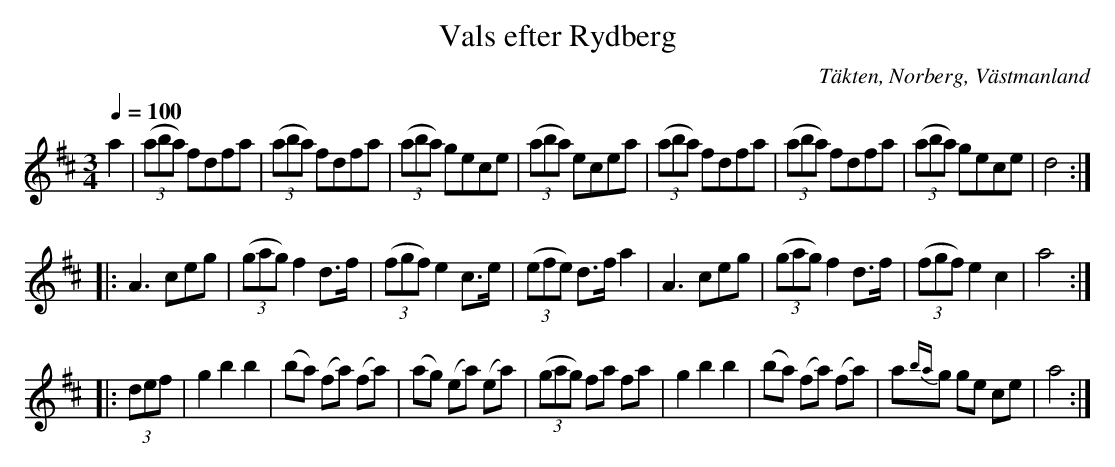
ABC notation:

X:1
T: Vals efter Rydberg
O: Täkten, Norberg, Västmanland
M: 3/4
Q: 1/4=100
L: 1/8
K: D
a2 | (3(aba) fdfa | (3(aba) fdfa | (3(aba) gece | (3(aba) ecea |  (3(aba) fdfa | (3(aba) fdfa | (3(aba) gece | d4 :|
|: A3 ceg | (3(gag) f2 d3/2f/2 | (3(fgf) e2 c3/2e/2 | (3(efe) d3/2f/2 a2 | A3 ceg | (3(gag) f2 d3/2f/2 | (3(fgf) e2 c2 | a4 :|
|:(3def | g2 b2 b2 | (ba) (fa) (fa) | (ag) (ea) (ea) | (3(gag) fa fa | g2 b2 b2 | (ba) (fa) (fa) | a{ba}g ge ce | a4 :|
